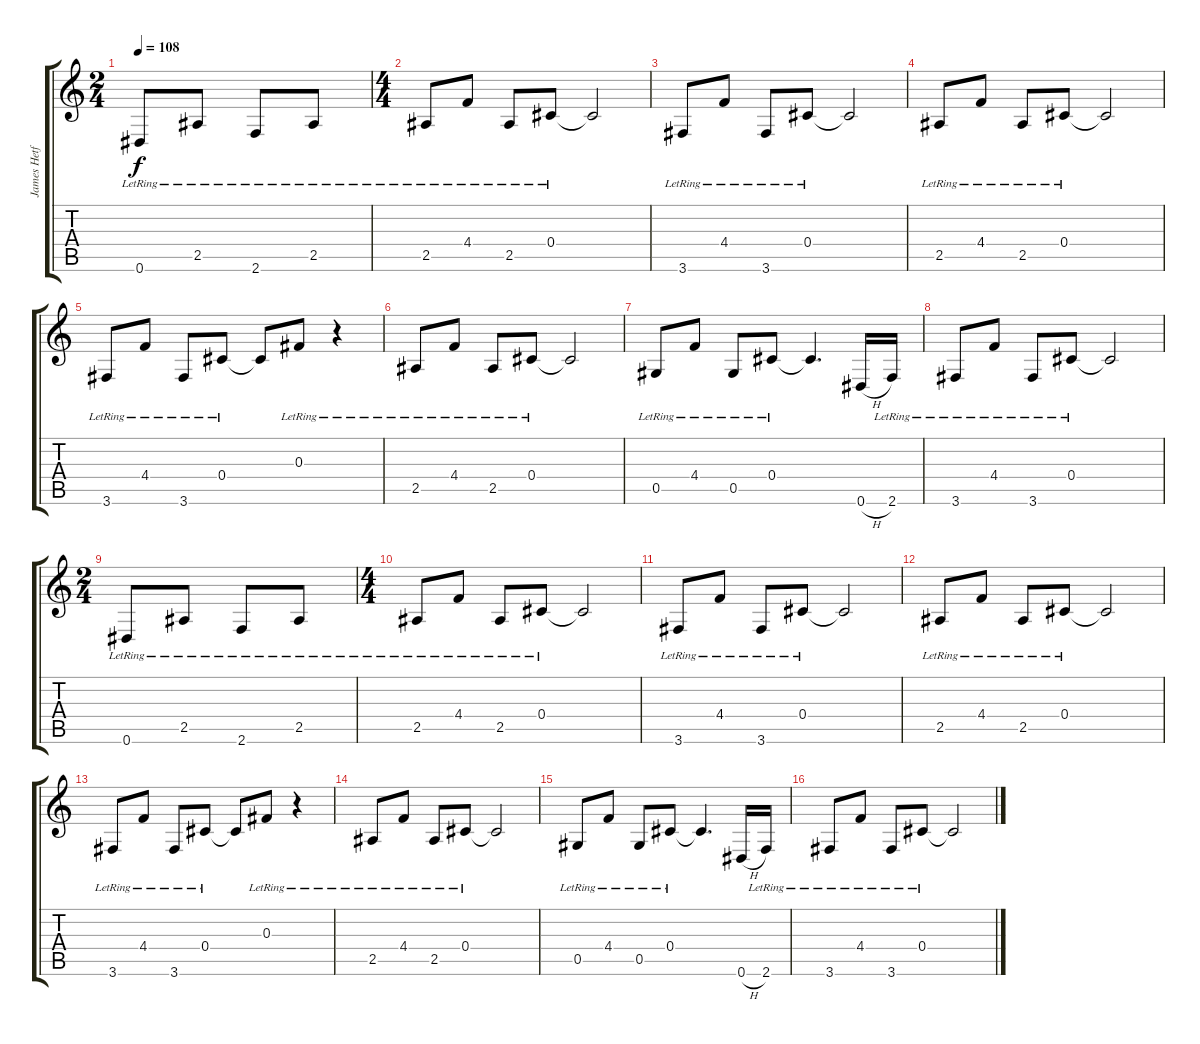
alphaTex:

\track ("James Hetfeild" "James Hetf") {instrument electricguitarclean}
\staff {score tabs}
\tuning (Eb4 Bb3 Gb3 Db3 Ab2 Eb2) {hide}
\ts (2 4)
\tempo 108
\clef g2
\ks c
0.6{lr}.8{dy f} 2.5{lr}.8 2.6{lr}.8 2.5{lr}.8 |
\ts (4 4)
2.5{lr}.8 4.4{lr}.8 2.5{lr}.8 0.4{lr}.8 0.4{t}.2 |
3.6{lr}.8 4.4{lr}.8 3.6{lr}.8 0.4{lr}.8 0.4{t}.2 |
2.5{lr}.8 4.4{lr}.8 2.5{lr}.8 0.4{lr}.8 0.4{t}.2 |
3.6{lr}.8 4.4{lr}.8 3.6{lr}.8 0.4{lr}.8 0.4{t}.8 0.3{lr}.8 r.4 |
2.5{lr}.8 4.4{lr}.8 2.5{lr}.8 0.4{lr}.8 0.4{t}.2 |
0.5{lr}.8 4.4{lr}.8 0.5{lr}.8 0.4{lr}.8 0.4{t}.4{d} 0.6{h}.16 2.6{lr}.16 |
3.6{lr}.8 4.4{lr}.8 3.6{lr}.8 0.4{lr}.8 0.4{t}.2 |
\ts (2 4)
0.6{lr}.8 2.5{lr}.8 2.6{lr}.8 2.5{lr}.8 |
\ts (4 4)
2.5{lr}.8 4.4{lr}.8 2.5{lr}.8 0.4{lr}.8 0.4{t}.2 |
3.6{lr}.8 4.4{lr}.8 3.6{lr}.8 0.4{lr}.8 0.4{t}.2 |
2.5{lr}.8 4.4{lr}.8 2.5{lr}.8 0.4{lr}.8 0.4{t}.2 |
3.6{lr}.8 4.4{lr}.8 3.6{lr}.8 0.4{lr}.8 0.4{t}.8 0.3{lr}.8 r.4 |
2.5{lr}.8 4.4{lr}.8 2.5{lr}.8 0.4{lr}.8 0.4{t}.2 |
0.5{lr}.8 4.4{lr}.8 0.5{lr}.8 0.4{lr}.8 0.4{t}.4{d} 0.6{h}.16 2.6{lr}.16 |
3.6{lr}.8 4.4{lr}.8 3.6{lr}.8 0.4{lr}.8 0.4{t}.2
